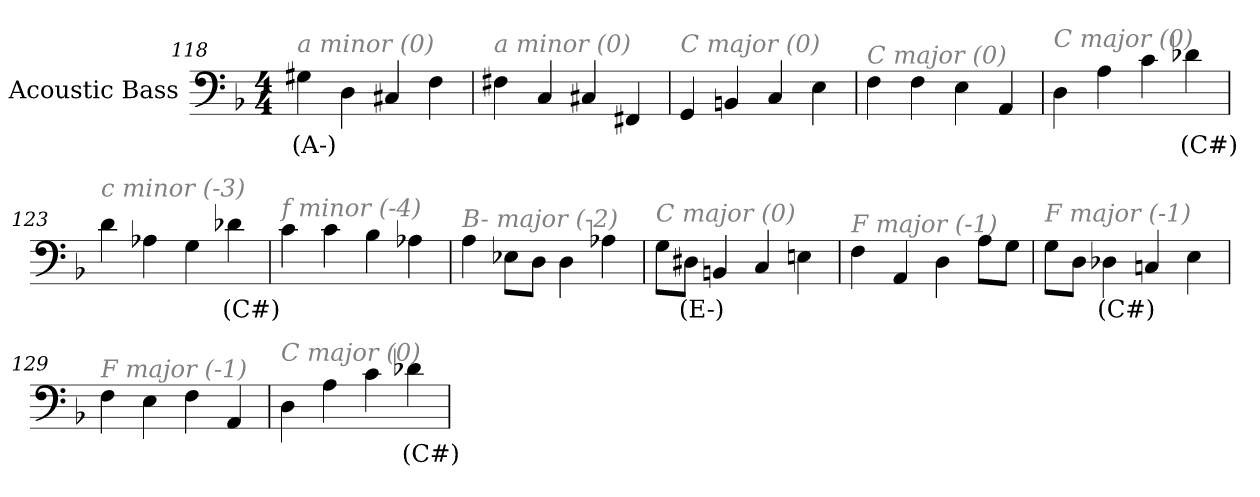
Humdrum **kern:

**kern	**text
*part1	*part1
*staff1	*staff1
*I"Acoustic Bass	*
*clefF4	*
*ITrd7c12	*
*k[b-]	*
*F:	*
*M4/4	*
=118	=118
!LO:TX:i:color=#808080:t=a minor (0)	!
4GG#Xi	(A-)
4DD	.
4CC#X	.
4FF	.
=119	=119
!LO:TX:i:color=#808080:t=a minor (0)	!
4FF#X	.
4CC	.
4CC#X	.
4FFF#X	.
=120	=120
!LO:TX:i:color=#808080:t=C major (0)	!
4GGG	.
4BBBn	.
4CC	.
4EE	.
=121	=121
!LO:TX:i:color=#808080:t=C major (0)	!
4FF	.
4FF	.
4EE	.
4AAA	.
=122	=122
!LO:TX:i:color=#808080:t=C major (0)	!
4DD	.
4AA	.
4C	.
4D-Xi	(C#)
=123	=123
!LO:TX:i:color=#808080:t=c minor (-3)	!
4D	.
4AA-X	.
4GG	.
4D-Xi	(C#)
=124	=124
!LO:TX:i:color=#808080:t=f minor (-4)	!
4C	.
4C	.
4BB-	.
4AA-X	.
=125	=125
!LO:TX:i:color=#808080:t=B- major (-2)	!
4AA	.
8EE-XL	.
8DDJ	.
4DD	.
4AA-X	.
=126	=126
!LO:TX:i:color=#808080:t=C major (0)	!
8GGL	.
8DD#XiJ	(E-)
4BBBn	.
4CC	.
4EEn	.
=127	=127
!LO:TX:i:color=#808080:t=F major (-1)	!
4FF	.
4AAA	.
4DD	.
8AAL	.
8GGJ	.
=128	=128
!LO:TX:i:color=#808080:t=F major (-1)	!
8GGL	.
8DDJ	.
4DD-Xi	(C#)
4CCn	.
4EE	.
=129	=129
!LO:TX:i:color=#808080:t=F major (-1)	!
4FF	.
4EE	.
4FF	.
4AAA	.
=130	=130
!LO:TX:i:color=#808080:t=C major (0)	!
4DD	.
4AA	.
4C	.
4D-Xi	(C#)
=	=
*-	*-
